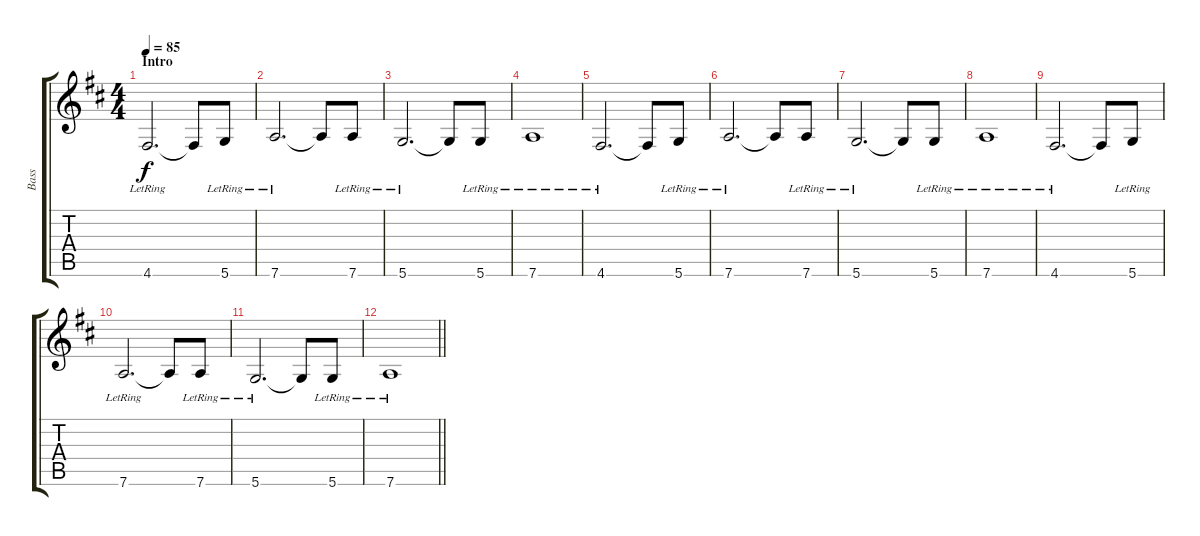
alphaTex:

\track ("Bass " "Bass ") {instrument electricbassfinger}
\staff {score tabs}
\tuning (D4 A3 F3 C3 G2 D2) {hide}
\ts (4 4)
\section ("" "Intro")
\tempo 85
\clef g2
\ks d
4.6{lr}.2{d dy f} 4.6{t}.8 5.6{lr}.8 |
7.6{lr}.2{d} 7.6{t}.8 7.6{lr}.8 |
5.6{lr}.2{d} 5.6{t}.8 5.6{lr}.8 |
7.6{lr}.1 |
4.6{lr}.2{d volume 10} 4.6{t}.8 5.6{lr}.8 |
7.6{lr}.2{d} 7.6{t}.8 7.6{lr}.8 |
5.6{lr}.2{d} 5.6{t}.8 5.6{lr}.8 |
7.6{lr}.1 |
4.6{lr}.2{d volume 0} 4.6{t}.8 5.6{lr}.8 |
7.6{lr}.2{d} 7.6{t}.8 7.6{lr}.8 |
5.6{lr}.2{d} 5.6{t}.8 5.6{lr}.8 |
\barLineRight lightlight
7.6{lr}.1
